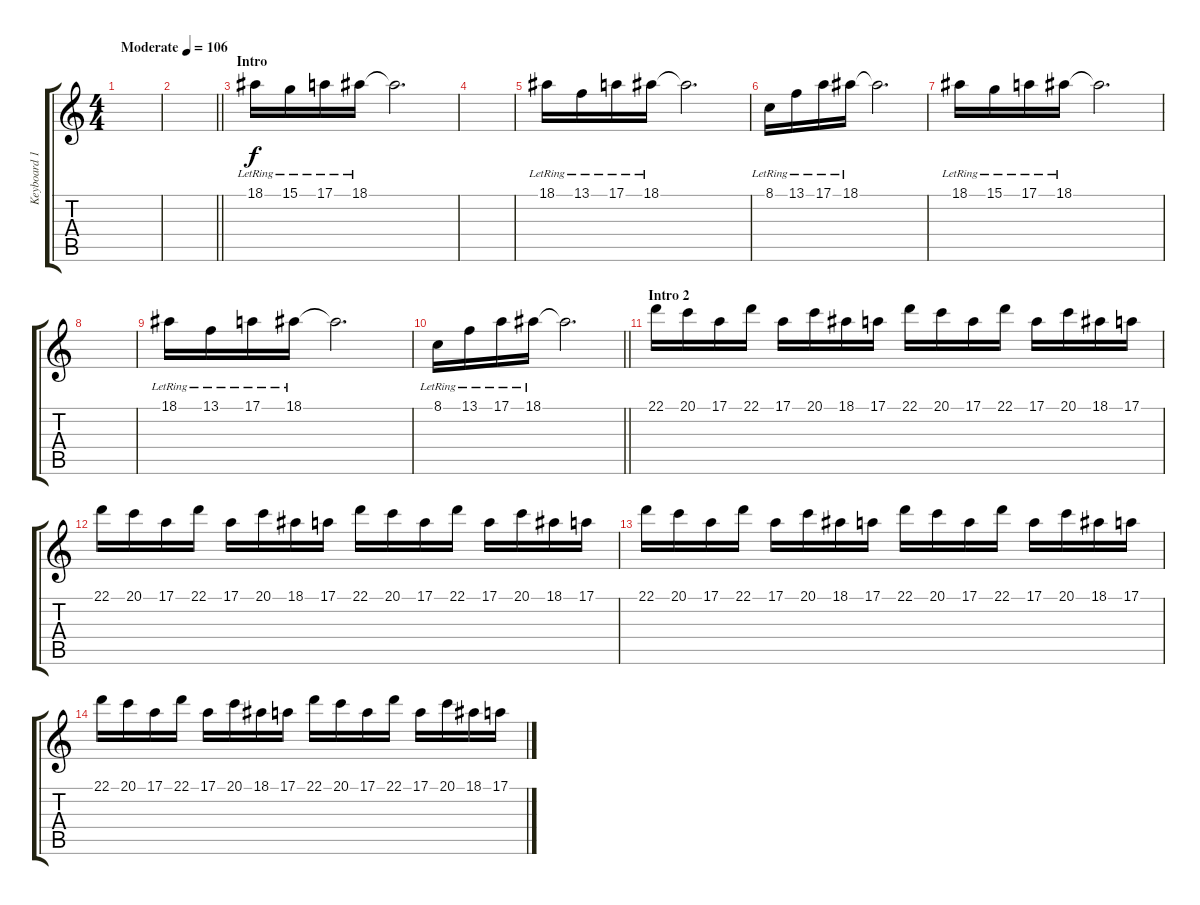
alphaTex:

\track ("Keyboard 1" "Keyboard 1") {instrument brightacousticpiano}
\staff {score tabs}
\tuning (E4 B3 G3 D3 A2 E2) {hide}
\ts (4 4)
\tempo (106 "Moderate")
\clef g2
\ks c
|
\barLineRight lightlight
|
\section ("" "Intro")
18.1{lr}.16 15.1{lr}.16 17.1{lr}.16 18.1{lr}.16 18.1{t}.2{d} |
|
18.1{lr}.16 13.1{lr}.16 17.1{lr}.16 18.1{lr}.16 18.1{t}.2{d} |
8.1{lr}.16 13.1{lr}.16 17.1{lr}.16 18.1{lr}.16 18.1{t}.2{d} |
18.1{lr}.16 15.1{lr}.16 17.1{lr}.16 18.1{lr}.16 18.1{t}.2{d} |
|
18.1{lr}.16 13.1{lr}.16 17.1{lr}.16 18.1{lr}.16 18.1{t}.2{d} |
\barLineRight lightlight
8.1{lr}.16 13.1{lr}.16 17.1{lr}.16 18.1{lr}.16 18.1{t}.2{d} |
\section ("" "Intro 2")
22.1.16 20.1.16 17.1.16 22.1.16 17.1.16 20.1.16 18.1.16 17.1.16 22.1.16 20.1.16 17.1.16 22.1.16 17.1.16 20.1.16 18.1.16 17.1.16 |
22.1.16 20.1.16 17.1.16 22.1.16 17.1.16 20.1.16 18.1.16 17.1.16 22.1.16 20.1.16 17.1.16 22.1.16 17.1.16 20.1.16 18.1.16 17.1.16 |
22.1.16 20.1.16 17.1.16 22.1.16 17.1.16 20.1.16 18.1.16 17.1.16 22.1.16 20.1.16 17.1.16 22.1.16 17.1.16 20.1.16 18.1.16 17.1.16 |
22.1.16 20.1.16 17.1.16 22.1.16 17.1.16 20.1.16 18.1.16 17.1.16 22.1.16 20.1.16 17.1.16 22.1.16 17.1.16 20.1.16 18.1.16 17.1.16
